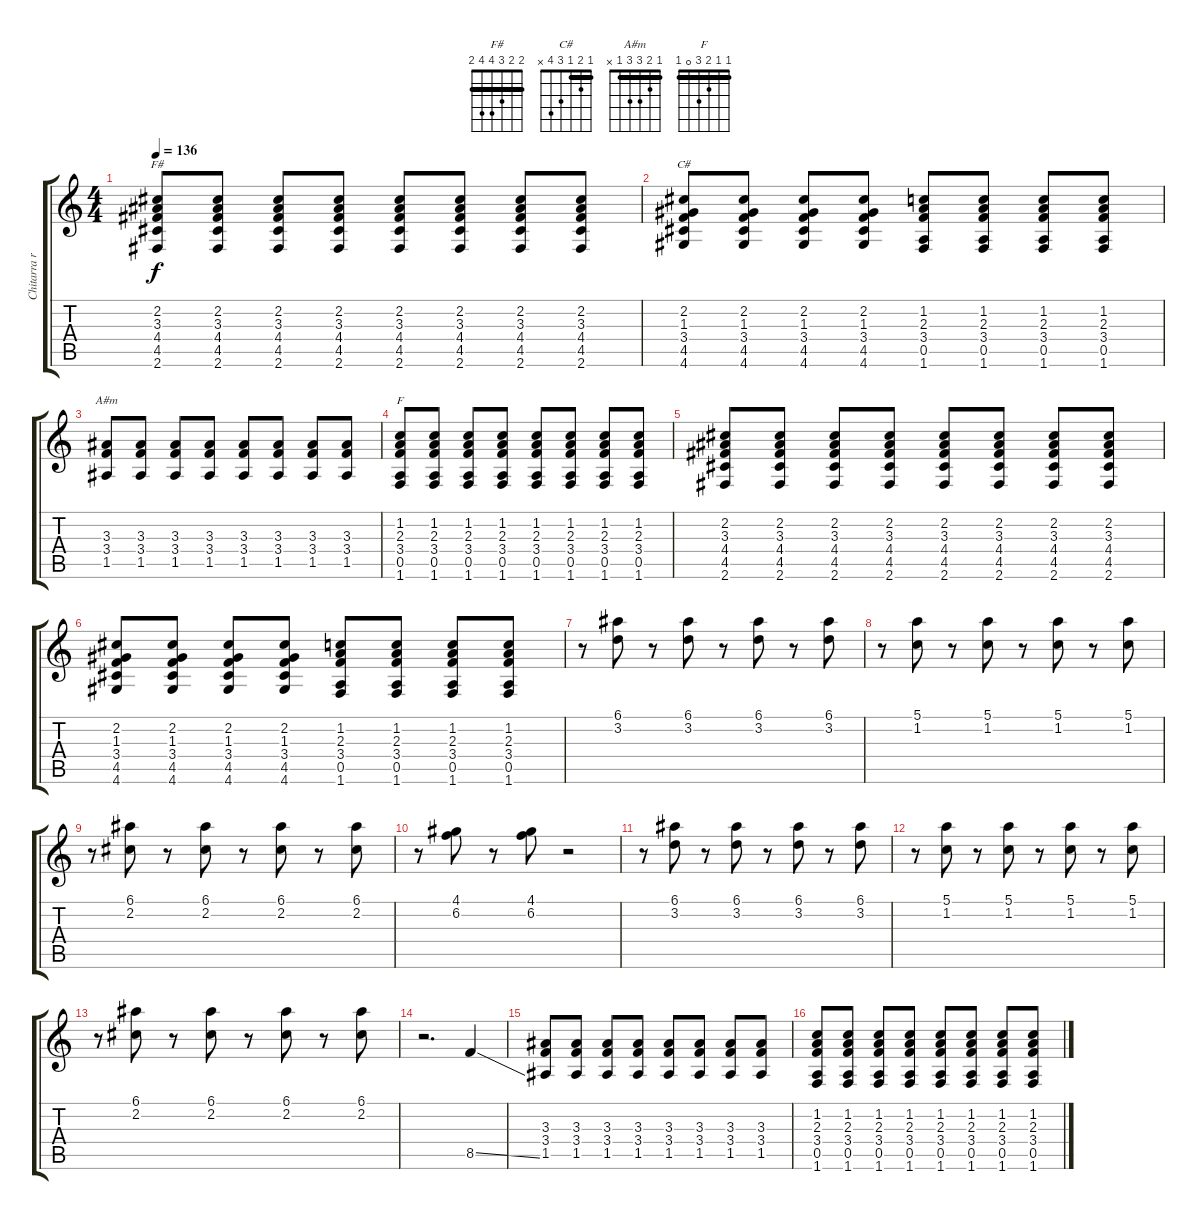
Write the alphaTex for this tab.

\track ("Chitarra ritmica" "Chitarra r") {instrument electricguitarjazz}
\staff {score tabs}
\tuning (E4 B3 G3 D3 A2 E2) {hide}
\chord ("F#" 2 2 3 4 4 2) {barre 2}
\chord ("C#" 1 2 1 3 4 x) {barre 1}
\chord ("A#m" 1 2 3 3 1 x) {barre 1}
\chord ("F" 1 1 2 3 0 1) {barre 1}
\ts (4 4)
\tempo 136
\clef g2
\ks c
(2.2 3.3 4.4 4.5 2.6).8{ch "F#" dy f} (2.2 3.3 4.4 4.5 2.6).8 (2.2 3.3 4.4 4.5 2.6).8 (2.2 3.3 4.4 4.5 2.6).8 (2.2 3.3 4.4 4.5 2.6).8 (2.2 3.3 4.4 4.5 2.6).8 (2.2 3.3 4.4 4.5 2.6).8 (2.2 3.3 4.4 4.5 2.6).8 |
(2.2 1.3 3.4 4.5 4.6).8{ch "C#"} (2.2 1.3 3.4 4.5 4.6).8 (2.2 1.3 3.4 4.5 4.6).8 (2.2 1.3 3.4 4.5 4.6).8 (1.2 2.3 3.4 0.5 1.6).8 (1.2 2.3 3.4 0.5 1.6).8 (1.2 2.3 3.4 0.5 1.6).8 (1.2 2.3 3.4 0.5 1.6).8 |
(3.3 3.4 1.5).8{ch "A#m" instrument distortionguitar} (3.3 3.4 1.5).8 (3.3 3.4 1.5).8 (3.3 3.4 1.5).8 (3.3 3.4 1.5).8 (3.3 3.4 1.5).8 (3.3 3.4 1.5).8 (3.3 3.4 1.5).8 |
(1.2 2.3 3.4 0.5 1.6).8{ch "F"} (1.2 2.3 3.4 0.5 1.6).8 (1.2 2.3 3.4 0.5 1.6).8 (1.2 2.3 3.4 0.5 1.6).8 (1.2 2.3 3.4 0.5 1.6).8 (1.2 2.3 3.4 0.5 1.6).8 (1.2 2.3 3.4 0.5 1.6).8 (1.2 2.3 3.4 0.5 1.6).8 |
(2.2 3.3 4.4 4.5 2.6).8 (2.2 3.3 4.4 4.5 2.6).8 (2.2 3.3 4.4 4.5 2.6).8 (2.2 3.3 4.4 4.5 2.6).8 (2.2 3.3 4.4 4.5 2.6).8 (2.2 3.3 4.4 4.5 2.6).8 (2.2 3.3 4.4 4.5 2.6).8 (2.2 3.3 4.4 4.5 2.6).8 |
(2.2 1.3 3.4 4.5 4.6).8 (2.2 1.3 3.4 4.5 4.6).8 (2.2 1.3 3.4 4.5 4.6).8 (2.2 1.3 3.4 4.5 4.6).8 (1.2 2.3 3.4 0.5 1.6).8 (1.2 2.3 3.4 0.5 1.6).8 (1.2 2.3 3.4 0.5 1.6).8 (1.2 2.3 3.4 0.5 1.6).8 |
r.8{instrument electricguitarjazz} (6.1 3.2).8 r.8 (6.1 3.2).8 r.8 (6.1 3.2).8 r.8 (6.1 3.2).8 |
r.8 (5.1 1.2).8 r.8 (5.1 1.2).8 r.8 (5.1 1.2).8 r.8 (5.1 1.2).8 |
r.8 (6.1 2.2).8 r.8 (6.1 2.2).8 r.8 (6.1 2.2).8 r.8 (6.1 2.2).8 |
r.8 (4.1 6.2).8 r.8 (4.1 6.2).8 r.2 |
r.8 (6.1 3.2).8 r.8 (6.1 3.2).8 r.8 (6.1 3.2).8 r.8 (6.1 3.2).8 |
r.8 (5.1 1.2).8 r.8 (5.1 1.2).8 r.8 (5.1 1.2).8 r.8 (5.1 1.2).8 |
r.8 (6.1 2.2).8 r.8 (6.1 2.2).8 r.8 (6.1 2.2).8 r.8 (6.1 2.2).8 |
r.2{d instrument distortionguitar} 8.5{ss}.4 |
(3.3 3.4 1.5).8{instrument distortionguitar} (3.3 3.4 1.5).8 (3.3 3.4 1.5).8 (3.3 3.4 1.5).8 (3.3 3.4 1.5).8 (3.3 3.4 1.5).8 (3.3 3.4 1.5).8 (3.3 3.4 1.5).8 |
(1.2 2.3 3.4 0.5 1.6).8 (1.2 2.3 3.4 0.5 1.6).8 (1.2 2.3 3.4 0.5 1.6).8 (1.2 2.3 3.4 0.5 1.6).8 (1.2 2.3 3.4 0.5 1.6).8 (1.2 2.3 3.4 0.5 1.6).8 (1.2 2.3 3.4 0.5 1.6).8 (1.2 2.3 3.4 0.5 1.6).8
